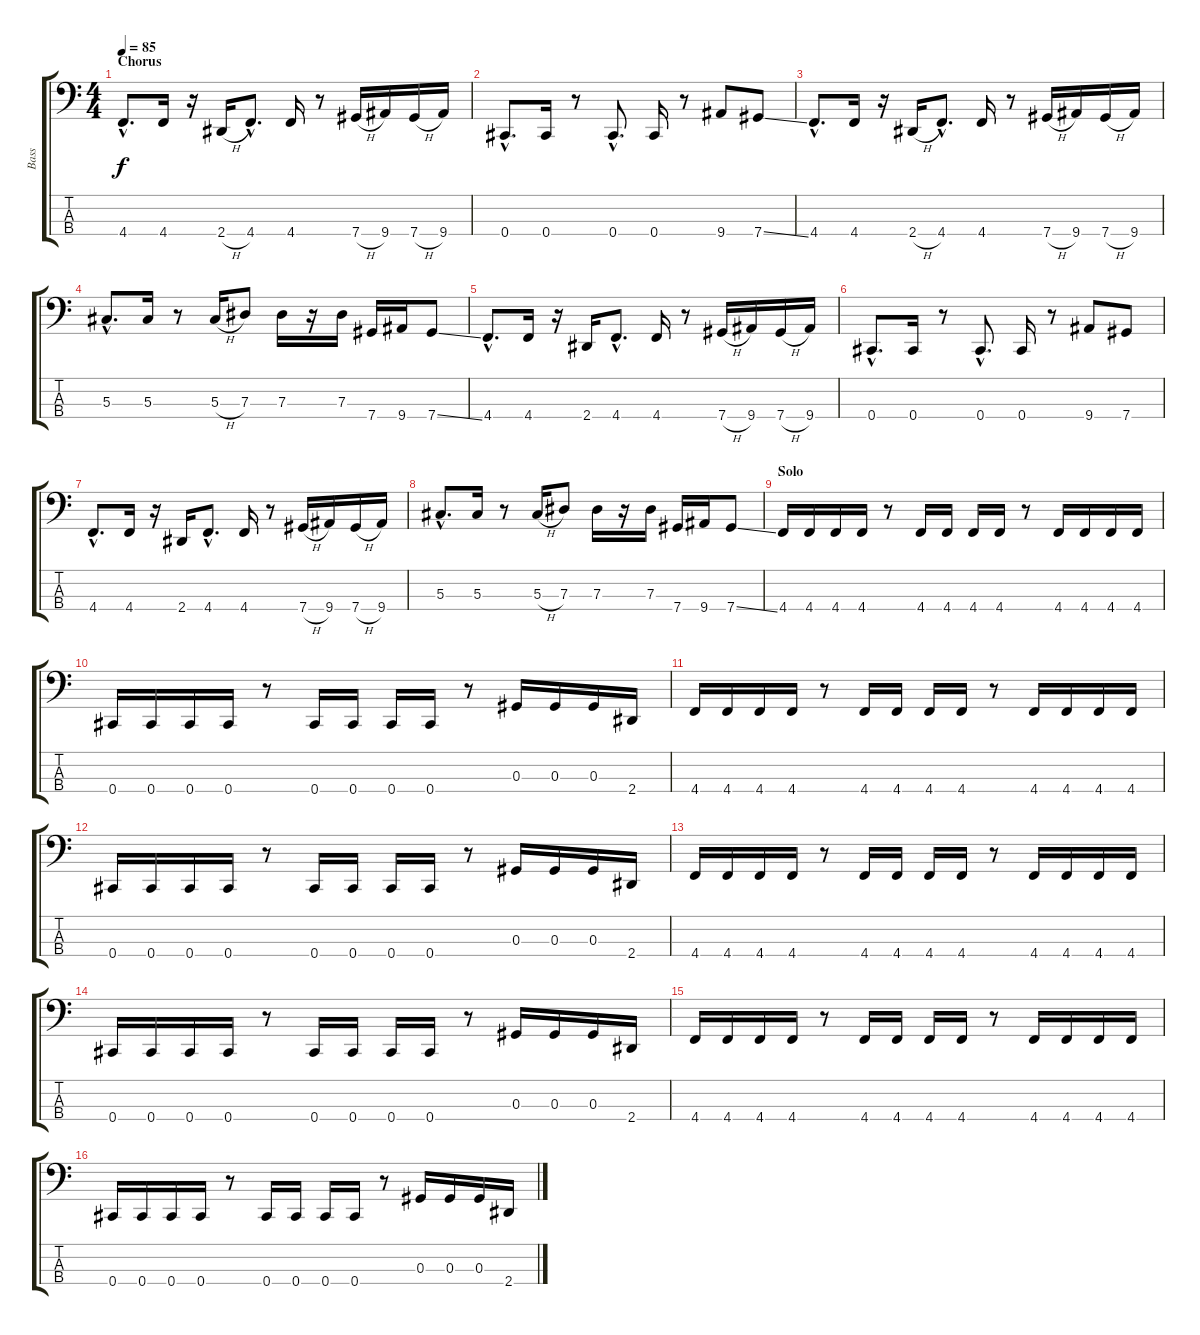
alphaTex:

\track ("Bass" "Bass") {instrument electricbassfinger}
\staff {score tabs}
\tuning (Gb2 Db2 Ab1 Db1) {hide}
\ts (4 4)
\section ("" "Chorus")
\tempo 85
\clef f4
\ks c
4.4{hac}.8{d dy f} 4.4.16 r.16 2.4{h}.16 4.4{hac}.8{d} 4.4.16 r.8 7.4{h}.16 9.4.16 7.4{h}.16 9.4.16 |
0.4{hac}.8{d} 0.4.16 r.8 0.4{hac}.8{d} 0.4.16 r.8 9.4.8 7.4{ss}.8 |
4.4{hac}.8{d} 4.4.16 r.16 2.4{h}.16 4.4{hac}.8{d} 4.4.16 r.8 7.4{h}.16 9.4.16 7.4{h}.16 9.4.16 |
5.3{hac}.8{d} 5.3.16 r.8 5.3{h}.16 7.3.8 7.3.16 r.16 7.3.16 7.4.16 9.4.16 7.4{ss}.8 |
4.4{hac}.8{d} 4.4.16 r.16 2.4.16 4.4{hac}.8{d} 4.4.16 r.8 7.4{h}.16 9.4.16 7.4{h}.16 9.4.16 |
0.4{hac}.8{d} 0.4.16 r.8 0.4{hac}.8{d} 0.4.16 r.8 9.4.8 7.4.8 |
4.4{hac}.8{d} 4.4.16 r.16 2.4.16 4.4{hac}.8{d} 4.4.16 r.8 7.4{h}.16 9.4.16 7.4{h}.16 9.4.16 |
5.3{hac}.8{d} 5.3.16 r.8 5.3{h}.16 7.3.8 7.3.16 r.16 7.3.16 7.4.16 9.4.16 7.4{ss}.8 |
\section ("" "Solo")
4.4.16 4.4.16 4.4.16 4.4.16 r.8 4.4.16 4.4.16 4.4.16 4.4.16 r.8 4.4.16 4.4.16 4.4.16 4.4.16 |
0.4.16 0.4.16 0.4.16 0.4.16 r.8 0.4.16 0.4.16 0.4.16 0.4.16 r.8 0.3.16 0.3.16 0.3.16 2.4.16 |
4.4.16 4.4.16 4.4.16 4.4.16 r.8 4.4.16 4.4.16 4.4.16 4.4.16 r.8 4.4.16 4.4.16 4.4.16 4.4.16 |
0.4.16 0.4.16 0.4.16 0.4.16 r.8 0.4.16 0.4.16 0.4.16 0.4.16 r.8 0.3.16 0.3.16 0.3.16 2.4.16 |
4.4.16 4.4.16 4.4.16 4.4.16 r.8 4.4.16 4.4.16 4.4.16 4.4.16 r.8 4.4.16 4.4.16 4.4.16 4.4.16 |
0.4.16 0.4.16 0.4.16 0.4.16 r.8 0.4.16 0.4.16 0.4.16 0.4.16 r.8 0.3.16 0.3.16 0.3.16 2.4.16 |
4.4.16 4.4.16 4.4.16 4.4.16 r.8 4.4.16 4.4.16 4.4.16 4.4.16 r.8 4.4.16 4.4.16 4.4.16 4.4.16 |
0.4.16 0.4.16 0.4.16 0.4.16 r.8 0.4.16 0.4.16 0.4.16 0.4.16 r.8 0.3.16 0.3.16 0.3.16 2.4.16
